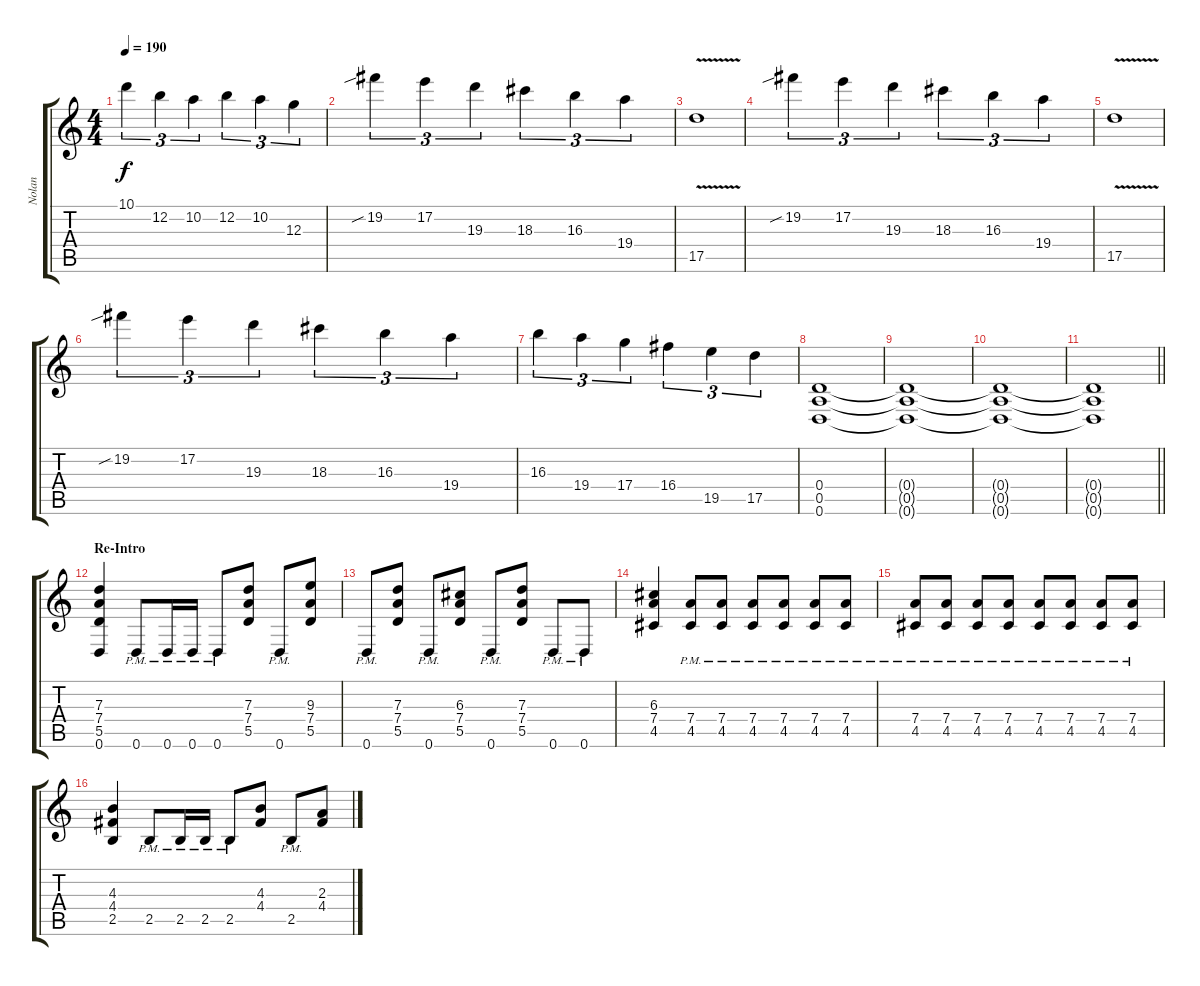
\track ("Nolan" "Nolan") {instrument overdrivenguitar}
\staff {score tabs}
\tuning (E4 B3 G3 D3 A2 D2) {hide}
\ts (4 4)
\tempo 190
\clef g2
\ks c
10.1.4{tu (3 2) dy f} 12.2.4{tu (3 2)} 10.2.4{tu (3 2)} 12.2.4{tu (3 2)} 10.2.4{tu (3 2)} 12.3.4{tu (3 2)} |
19.2{sib}.4{tu (3 2)} 17.2.4{tu (3 2)} 19.3.4{tu (3 2)} 18.3.4{tu (3 2)} 16.3.4{tu (3 2)} 19.4.4{tu (3 2)} |
17.5{v}.1 |
19.2{sib}.4{tu (3 2)} 17.2.4{tu (3 2)} 19.3.4{tu (3 2)} 18.3.4{tu (3 2)} 16.3.4{tu (3 2)} 19.4.4{tu (3 2)} |
17.5{v}.1 |
19.2{sib}.4{tu (3 2)} 17.2.4{tu (3 2)} 19.3.4{tu (3 2)} 18.3.4{tu (3 2)} 16.3.4{tu (3 2)} 19.4.4{tu (3 2)} |
16.3.4{tu (3 2)} 19.4.4{tu (3 2)} 17.4.4{tu (3 2)} 16.4.4{tu (3 2)} 19.5.4{tu (3 2)} 17.5.4{tu (3 2)} |
(0.4 0.5 0.6).1 |
(0.4{t} 0.5{t} 0.6{t}).1 |
(0.4{t} 0.5{t} 0.6{t}).1 |
\barLineRight lightlight
(0.4{t} 0.5{t} 0.6{t}).1 |
\section ("" "Re-Intro")
(7.3 7.4 5.5 0.6).4 0.6{pm}.8 0.6{pm}.16 0.6{pm}.16 0.6{pm}.8 (7.3 7.4 5.5).8 0.6{pm}.8 (9.3 7.4 5.5).8 |
0.6{pm}.8 (7.3 7.4 5.5).8 0.6{pm}.8 (6.3 7.4 5.5).8 0.6{pm}.8 (7.3 7.4 5.5).8 0.6{pm}.8 0.6{pm}.8 |
(6.3 7.4 4.5).4 (7.4{pm} 4.5{pm}).8 (7.4{pm} 4.5{pm}).8 (7.4{pm} 4.5{pm}).8 (7.4{pm} 4.5{pm}).8 (7.4{pm} 4.5{pm}).8 (7.4{pm} 4.5{pm}).8 |
(7.4{pm} 4.5{pm}).8 (7.4{pm} 4.5{pm}).8 (7.4{pm} 4.5{pm}).8 (7.4{pm} 4.5{pm}).8 (7.4{pm} 4.5{pm}).8 (7.4{pm} 4.5{pm}).8 (7.4{pm} 4.5{pm}).8 (7.4{pm} 4.5{pm}).8 |
(4.3 4.4 2.5).4 2.5{pm}.8 2.5{pm}.16 2.5{pm}.16 2.5{pm}.8 (4.3 4.4).8 2.5{pm}.8 (2.3 4.4).8
